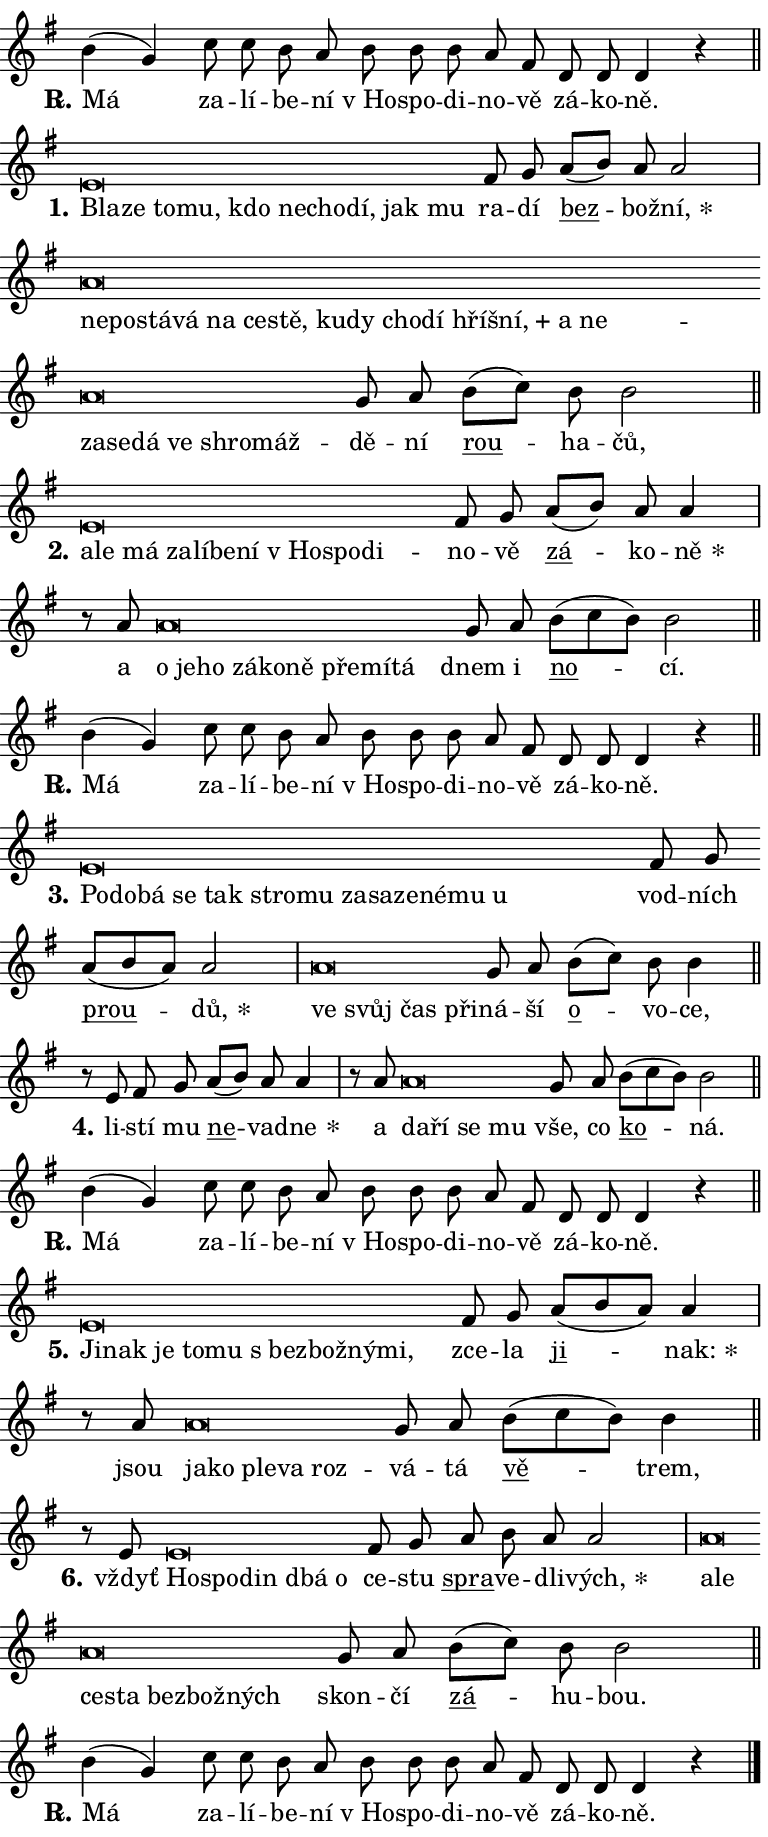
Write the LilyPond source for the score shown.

\version "2.24.0"
\header { tagline = "" }
\paper {
  indent = 0\cm
  top-margin = 0\cm
  right-margin = 0.13\cm % to fit lyric hyphens
  bottom-margin = 0\cm
  left-margin = 0\cm
  paper-width = 13\cm
  page-breaking = #ly:one-page-breaking
  system-system-spacing.basic-distance = #11
  score-system-spacing.basic-distance = #11
  ragged-last = ##f
}


%% Author: Thomas Morley
%% https://lists.gnu.org/archive/html/lilypond-user/2020-05/msg00002.html
#(define (line-position grob)
"Returns position of @var[grob} in current system:
   @code{'start}, if at first time-step
   @code{'end}, if at last time-step
   @code{'middle} otherwise
"
  (let* ((col (ly:item-get-column grob))
         (ln (ly:grob-object col 'left-neighbor))
         (rn (ly:grob-object col 'right-neighbor))
         (col-to-check-left (if (ly:grob? ln) ln col))
         (col-to-check-right (if (ly:grob? rn) rn col))
         (break-dir-left
           (and
             (ly:grob-property col-to-check-left 'non-musical #f)
             (ly:item-break-dir col-to-check-left)))
         (break-dir-right
           (and
             (ly:grob-property col-to-check-right 'non-musical #f)
             (ly:item-break-dir col-to-check-right))))
        (cond ((eqv? 1 break-dir-left) 'start)
              ((eqv? -1 break-dir-right) 'end)
              (else 'middle))))

#(define (tranparent-at-line-position vctor)
  (lambda (grob)
  "Relying on @code{line-position} select the relevant enry from @var{vctor}.
Used to determine transparency,"
    (case (line-position grob)
      ((end) (not (vector-ref vctor 0)))
      ((middle) (not (vector-ref vctor 1)))
      ((start) (not (vector-ref vctor 2))))))

noteHeadBreakVisibility =
#(define-music-function (break-visibility)(vector?)
"Makes @code{NoteHead}s transparent relying on @var{break-visibility}"
#{
  \override NoteHead.transparent =
    #(tranparent-at-line-position break-visibility)
#})

#(define delete-ledgers-for-transparent-note-heads
  (lambda (grob)
    "Reads whether a @code{NoteHead} is transparent.
If so this @code{NoteHead} is removed from @code{'note-heads} from
@var{grob}, which is supposed to be @code{LedgerLineSpanner}.
As a result ledgers are not printed for this @code{NoteHead}"
    (let* ((nhds-array (ly:grob-object grob 'note-heads))
           (nhds-list
             (if (ly:grob-array? nhds-array)
                 (ly:grob-array->list nhds-array)
                 '()))
           ;; Relies on the transparent-property being done before
           ;; Staff.LedgerLineSpanner.after-line-breaking is executed.
           ;; This is fragile ...
           (to-keep
             (remove
               (lambda (nhd)
                 (ly:grob-property nhd 'transparent #f))
               nhds-list)))
      ;; TODO find a better method to iterate over grob-arrays, similiar
      ;; to filter/remove etc for lists
      ;; For now rebuilt from scratch
      (set! (ly:grob-object grob 'note-heads)  '())
      (for-each
        (lambda (nhd)
          (ly:pointer-group-interface::add-grob grob 'note-heads nhd))
        to-keep))))

squashNotes = {
  \override NoteHead.X-extent = #'(-0.2 . 0.2)
  \override NoteHead.Y-extent = #'(-0.75 . 0)
  \override NoteHead.stencil =
    #(lambda (grob)
       (let ((pos (ly:grob-property grob 'staff-position)))
         (begin
           (if (< pos -7) (display "ERROR: Lower brevis then expected\n") (display ""))
           (if (<= pos -6) ly:text-interface::print ly:note-head::print))))
}
unSquashNotes = {
  \revert NoteHead.X-extent
  \revert NoteHead.Y-extent
  \revert NoteHead.stencil
}

hideNotes = \noteHeadBreakVisibility #begin-of-line-visible
unHideNotes = \noteHeadBreakVisibility #all-visible

% work-around for resetting accidentals
% https://lilypond.org/doc/v2.23/Documentation/notation/displaying-rhythms#unmetered-music
cadenzaMeasure = {
  \cadenzaOff
  \partial 1024 s1024
  \cadenzaOn
}

#(define-markup-command (accent layout props text) (markup?)
  "Underline accented syllable"
  (interpret-markup layout props
    #{\markup \override #'(offset . 4.3) \underline { #text }#}))

responsum = \markup \concat {
  "R" \hspace #-1.05 \path #0.1 #'((moveto 0 0.07) (lineto 0.9 0.8)) \hspace #0.05 "."
}

spaceSize = #0.6828661417322834 % exact space size for TeX Gyre Schola

\layout {
  \context {
    \Staff
    \remove "Time_signature_engraver"
    \override LedgerLineSpanner.after-line-breaking = #delete-ledgers-for-transparent-note-heads
  }
  \context {
    \Lyrics {
      \override LyricSpace.minimum-distance = \spaceSize
      \override LyricText.font-name = #"TeX Gyre Schola"
      \override LyricText.font-size = 1
      \override StanzaNumber.font-name = #"TeX Gyre Schola Bold"
      \override StanzaNumber.font-size = 1
    }
  }
  \context {
    \Score 
    \override NoteHead.text =
      #(lambda (grob) 
        (let ((pos (ly:grob-property grob 'staff-position)))
          #{\markup {
            \combine
              \halign #-0.55 \raise #(if (= pos -6) 0 0.5) \override #'(thickness . 2) \draw-line #'(3.2 . 0)
              \musicglyph "noteheads.sM1"
          }#}))
  }
}

% magnetic-lyrics.ily
%
%   written by
%     Jean Abou Samra <jean@abou-samra.fr>
%     Werner Lemberg <wl@gnu.org>
%
%   adapted by
%     Jiri Hon <jiri.hon@gmail.com>
%
% Version 2022-Apr-15

% https://www.mail-archive.com/lilypond-user@gnu.org/msg149350.html

#(define (Left_hyphen_pointer_engraver context)
   "Collect syllable-hyphen-syllable occurrences in lyrics and store
them in properties.  This engraver only looks to the left.  For
example, if the lyrics input is @code{foo -- bar}, it does the
following.

@itemize @bullet
@item
Set the @code{text} property of the @code{LyricHyphen} grob between
@q{foo} and @q{bar} to @code{foo}.

@item
Set the @code{left-hyphen} property of the @code{LyricText} grob with
text @q{foo} to the @code{LyricHyphen} grob between @q{foo} and
@q{bar}.
@end itemize

Use this auxiliary engraver in combination with the
@code{lyric-@/text::@/apply-@/magnetic-@/offset!} hook."
   (let ((hyphen #f)
         (text #f))
     (make-engraver
      (acknowledgers
       ((lyric-syllable-interface engraver grob source-engraver)
        (set! text grob)))
      (end-acknowledgers
       ((lyric-hyphen-interface engraver grob source-engraver)
        ;(when (not (grob::has-interface grob 'lyric-space-interface))
          (set! hyphen grob)));)
      ((stop-translation-timestep engraver)
       (when (and text hyphen)
         (ly:grob-set-object! text 'left-hyphen hyphen))
       (set! text #f)
       (set! hyphen #f)))))

#(define (lyric-text::apply-magnetic-offset! grob)
   "If the space between two syllables is less than the value in
property @code{LyricText@/.details@/.squash-threshold}, move the right
syllable to the left so that it gets concatenated with the left
syllable.

Use this function as a hook for
@code{LyricText@/.after-@/line-@/breaking} if the
@code{Left_@/hyphen_@/pointer_@/engraver} is active."
   (let ((hyphen (ly:grob-object grob 'left-hyphen #f)))
     (when hyphen
       (let ((left-text (ly:spanner-bound hyphen LEFT)))
         (when (grob::has-interface left-text 'lyric-syllable-interface)
           (let* ((common (ly:grob-common-refpoint grob left-text X))
                  (this-x-ext (ly:grob-extent grob common X))
                  (left-x-ext
                   (begin
                     ;; Trigger magnetism for left-text.
                     (ly:grob-property left-text 'after-line-breaking)
                     (ly:grob-extent left-text common X)))
                  ;; `delta` is the gap width between two syllables.
                  (delta (- (interval-start this-x-ext)
                            (interval-end left-x-ext)))
                  (details (ly:grob-property grob 'details))
                  (threshold (assoc-get 'squash-threshold details 0.2)))
             (when (< delta threshold)
               (let* (;; We have to manipulate the input text so that
                      ;; ligatures crossing syllable boundaries are not
                      ;; disabled.  For languages based on the Latin
                      ;; script this is essentially a beautification.
                      ;; However, for non-Western scripts it can be a
                      ;; necessity.
                      (lt (ly:grob-property left-text 'text))
                      (rt (ly:grob-property grob 'text))
                      (is-space (grob::has-interface hyphen 'lyric-space-interface))
                      (space (if is-space " " ""))
                      (extra-delta (if is-space spaceSize 0))
                      ;; Append new syllable.
                      (ltrt-space (if (and (string? lt) (string? rt))
                                (string-append lt space rt)
                                (make-concat-markup (list lt space rt))))
                      ;; Right-align `ltrt` to the right side.
                      (ltrt-space-markup (grob-interpret-markup
                               grob
                               (make-translate-markup
                                (cons (interval-length this-x-ext) 0)
                                (make-right-align-markup ltrt-space)))))
                 (begin
                   ;; Don't print `left-text`.
                   (ly:grob-set-property! left-text 'stencil #f)
                   ;; Set text and stencil (which holds all collected
                   ;; syllables so far) and shift it to the left.
                   (ly:grob-set-property! grob 'text ltrt-space)
                   (ly:grob-set-property! grob 'stencil ltrt-space-markup)
                   (ly:grob-translate-axis! grob (- (- delta extra-delta)) X))))))))))


#(define (lyric-hyphen::displace-bounds-first grob)
   ;; Make very sure this callback isn't triggered too early.
   (let ((left (ly:spanner-bound grob LEFT))
         (right (ly:spanner-bound grob RIGHT)))
     (ly:grob-property left 'after-line-breaking)
     (ly:grob-property right 'after-line-breaking)
     (ly:lyric-hyphen::print grob)))

squashThreshold = #0.4

\layout {
  \context {
    \Lyrics
    \consists #Left_hyphen_pointer_engraver
    \override LyricText.after-line-breaking =
      #lyric-text::apply-magnetic-offset!
    \override LyricHyphen.stencil = #lyric-hyphen::displace-bounds-first
    \override LyricText.details.squash-threshold = \squashThreshold
    \override LyricHyphen.minimum-distance = 0
    \override LyricHyphen.minimum-length = \squashThreshold
  }
}

squashText = \override LyricText.details.squash-threshold = 9999
unSquashText = \override LyricText.details.squash-threshold = \squashThreshold

leftText = \override LyricText.self-alignment-X = #LEFT
unLeftText = \revert LyricText.self-alignment-X

starOffset = #(lambda (grob) 
                (let ((x_offset (ly:self-alignment-interface::aligned-on-x-parent grob)))
                  (if (= x_offset 0) 0 (+ x_offset 1.2))))

star = #(define-music-function (syllable)(string?)
"Append star separator at the end of a syllable"
#{
  \once \override LyricText.X-offset = #starOffset
  \lyricmode { \markup {
    #syllable
    \override #'((font-name . "TeX Gyre Schola Bold")) \hspace #0.2 \lower #0.65 \larger "*"
  } }
#})

starAccent = #(define-music-function (syllable)(string?)
"Append star separator at the end of a syllable and make accent"
#{
  \once \override LyricText.X-offset = #starOffset
  \lyricmode { \markup {
    \accent #syllable
    \override #'((font-name . "TeX Gyre Schola Bold")) \hspace #0.2 \lower #0.65 \larger "*"
  } }
#})

breath = #(define-music-function (syllable)(string?)
"Append breathing indicator at the end of a syllable"
#{
  \lyricmode { \markup { #syllable "+" } }
#})

optionalBreath = #(define-music-function (syllable)(string?)
"Append optional breathing indicator at the end of a syllable"
#{
  \lyricmode { \markup { #syllable "(+)" } }
#})


\score {
    <<
        \new Voice = "melody" { \cadenzaOn \key g \major \relative { b'4( g) c8 c b a \bar "" b b b a fis \bar "" d d d4 r \cadenzaMeasure \bar "||" \break } }
        \new Lyrics \lyricsto "melody" { \lyricmode { \set stanza = \responsum
Má za -- lí -- be -- ní "v Ho" -- spo -- di -- no -- vě zá -- ko -- ně. } }
    >>
    \layout {}
}

\score {
    <<
        \new Voice = "melody" { \cadenzaOn \key g \major \relative { \squashNotes e'\breve*1/16 \hideNotes \breve*1/16 \bar "" \breve*1/16 \bar "" \breve*1/16 \bar "" \breve*1/16 \bar "" \breve*1/16 \bar "" \breve*1/16 \bar "" \breve*1/16 \bar "" \breve*1/16 \breve*1/16 \bar "" \unHideNotes \unSquashNotes fis8 g \bar "" a[( b)] a a2 \cadenzaMeasure \bar "|" \squashNotes a\breve*1/16 \hideNotes \breve*1/16 \bar "" \breve*1/16 \bar "" \breve*1/16 \bar "" \breve*1/16 \bar "" \breve*1/16 \bar "" \breve*1/16 \bar "" \breve*1/16 \bar "" \breve*1/16 \bar "" \breve*1/16 \bar "" \breve*1/16 \bar "" \breve*1/16 \bar "" \breve*1/16 \bar "" \breve*1/16 \bar "" \breve*1/16 \bar "" \breve*1/16 \bar "" \breve*1/16 \bar "" \breve*1/16 \bar "" \breve*1/16 \bar "" \breve*1/16 \breve*1/16 \bar "" \unHideNotes \unSquashNotes g8 a \bar "" b[( c)] b b2 \cadenzaMeasure \bar "||" \break } }
        \new Lyrics \lyricsto "melody" { \lyricmode { \set stanza = "1."
\leftText Bla -- \squashText ze to -- mu, kdo ne -- cho -- dí, jak mu \unLeftText \unSquashText ra -- dí \markup \accent bez -- bož -- \star ní, \leftText ne -- \squashText po -- stá -- vá na ce -- stě, ku -- dy cho -- dí hří -- \breath "šní," a ne -- za -- se -- dá ve shro -- máž -- \unLeftText \unSquashText dě -- ní \markup \accent rou -- ha -- čů, } }
    >>
    \layout {}
}

\score {
    <<
        \new Voice = "melody" { \cadenzaOn \key g \major \relative { \squashNotes e'\breve*1/16 \hideNotes \breve*1/16 \bar "" \breve*1/16 \bar "" \breve*1/16 \bar "" \breve*1/16 \bar "" \breve*1/16 \bar "" \breve*1/16 \bar "" \breve*1/16 \bar "" \breve*1/16 \breve*1/16 \bar "" \unHideNotes \unSquashNotes fis8 g \bar "" a[( b)] a a4 \cadenzaMeasure \bar "|" r8 a8 \squashNotes a\breve*1/16 \hideNotes \breve*1/16 \bar "" \breve*1/16 \bar "" \breve*1/16 \bar "" \breve*1/16 \bar "" \breve*1/16 \bar "" \breve*1/16 \bar "" \breve*1/16 \breve*1/16 \bar "" \unHideNotes \unSquashNotes g8 a \bar "" b[( c b)] b2 \cadenzaMeasure \bar "||" \break } }
        \new Lyrics \lyricsto "melody" { \lyricmode { \set stanza = "2."
\leftText a -- \squashText le má za -- lí -- be -- ní "v Ho" -- spo -- di -- \unLeftText \unSquashText no -- vě \markup \accent zá -- ko -- \star ně a \leftText o \squashText je -- ho zá -- ko -- ně pře -- mí -- tá \unLeftText \unSquashText dnem i \markup \accent no -- cí. } }
    >>
    \layout {}
}

\score {
    <<
        \new Voice = "melody" { \cadenzaOn \key g \major \relative { b'4( g) c8 c b a \bar "" b b b a fis \bar "" d d d4 r \cadenzaMeasure \bar "||" \break } }
        \new Lyrics \lyricsto "melody" { \lyricmode { \set stanza = \responsum
Má za -- lí -- be -- ní "v Ho" -- spo -- di -- no -- vě zá -- ko -- ně. } }
    >>
    \layout {}
}

\score {
    <<
        \new Voice = "melody" { \cadenzaOn \key g \major \relative { \squashNotes e'\breve*1/16 \hideNotes \breve*1/16 \bar "" \breve*1/16 \bar "" \breve*1/16 \bar "" \breve*1/16 \bar "" \breve*1/16 \bar "" \breve*1/16 \bar "" \breve*1/16 \bar "" \breve*1/16 \bar "" \breve*1/16 \bar "" \breve*1/16 \bar "" \breve*1/16 \breve*1/16 \bar "" \unHideNotes \unSquashNotes fis8 g \bar "" a[( b a)] a2 \cadenzaMeasure \bar "|" \squashNotes a\breve*1/16 \hideNotes \breve*1/16 \bar "" \breve*1/16 \breve*1/16 \bar "" \unHideNotes \unSquashNotes g8 a \bar "" b[( c)] b b4 \cadenzaMeasure \bar "||" \break } }
        \new Lyrics \lyricsto "melody" { \lyricmode { \set stanza = "3."
\leftText Po -- \squashText do -- bá se tak stro -- mu za -- sa -- ze -- né -- mu u \unLeftText \unSquashText vod -- ních \markup \accent prou -- \star dů, \leftText ve \squashText svůj čas při -- \unLeftText \unSquashText ná -- ší \markup \accent o -- vo -- ce, } }
    >>
    \layout {}
}

\score {
    <<
        \new Voice = "melody" { \cadenzaOn \key g \major \relative { r8 e' fis8 g \bar "" a[( b)] a a4 \cadenzaMeasure \bar "|" r8 a8 \squashNotes a\breve*1/16 \hideNotes \breve*1/16 \bar "" \breve*1/16 \breve*1/16 \bar "" \unHideNotes \unSquashNotes g8 a \bar "" b[( c b)] b2 \cadenzaMeasure \bar "||" \break } }
        \new Lyrics \lyricsto "melody" { \lyricmode { \set stanza = "4."
li -- stí mu \markup \accent ne -- vad -- \star ne a \leftText da -- \squashText ří se mu \unLeftText \unSquashText vše, co \markup \accent ko -- ná. } }
    >>
    \layout {}
}

\score {
    <<
        \new Voice = "melody" { \cadenzaOn \key g \major \relative { b'4( g) c8 c b a \bar "" b b b a fis \bar "" d d d4 r \cadenzaMeasure \bar "||" \break } }
        \new Lyrics \lyricsto "melody" { \lyricmode { \set stanza = \responsum
Má za -- lí -- be -- ní "v Ho" -- spo -- di -- no -- vě zá -- ko -- ně. } }
    >>
    \layout {}
}

\score {
    <<
        \new Voice = "melody" { \cadenzaOn \key g \major \relative { \squashNotes e'\breve*1/16 \hideNotes \breve*1/16 \bar "" \breve*1/16 \bar "" \breve*1/16 \bar "" \breve*1/16 \bar "" \breve*1/16 \bar "" \breve*1/16 \bar "" \breve*1/16 \breve*1/16 \bar "" \unHideNotes \unSquashNotes fis8 g \bar "" a[( b a)] a4 \cadenzaMeasure \bar "|" r8 a8 \squashNotes a\breve*1/16 \hideNotes \breve*1/16 \bar "" \breve*1/16 \bar "" \breve*1/16 \breve*1/16 \bar "" \unHideNotes \unSquashNotes g8 a \bar "" b[( c b)] b4 \cadenzaMeasure \bar "||" \break } }
        \new Lyrics \lyricsto "melody" { \lyricmode { \set stanza = "5."
\leftText Ji -- \squashText nak je to -- mu "s bez" -- bož -- ný -- mi, \unLeftText \unSquashText zce -- la \markup \accent ji -- \star nak: jsou \leftText ja -- \squashText ko ple -- va roz -- \unLeftText \unSquashText vá -- tá \markup \accent vě -- trem, } }
    >>
    \layout {}
}

\score {
    <<
        \new Voice = "melody" { \cadenzaOn \key g \major \relative { r8 e'8 \squashNotes e\breve*1/16 \hideNotes \breve*1/16 \bar "" \breve*1/16 \bar "" \breve*1/16 \breve*1/16 \bar "" \unHideNotes \unSquashNotes fis8 g \bar "" a b a a2 \cadenzaMeasure \bar "|" \squashNotes a\breve*1/16 \hideNotes \breve*1/16 \bar "" \breve*1/16 \bar "" \breve*1/16 \bar "" \breve*1/16 \bar "" \breve*1/16 \breve*1/16 \bar "" \unHideNotes \unSquashNotes g8 a \bar "" b[( c)] b b2 \cadenzaMeasure \bar "||" \break } }
        \new Lyrics \lyricsto "melody" { \lyricmode { \set stanza = "6."
vždyť \leftText Ho -- \squashText spo -- din dbá o \unLeftText \unSquashText ce -- stu \markup \accent spra -- ve -- dli -- \star vých, \leftText a -- \squashText le ce -- sta bez -- bož -- ných \unLeftText \unSquashText skon -- čí \markup \accent zá -- hu -- bou. } }
    >>
    \layout {}
}

\score {
    <<
        \new Voice = "melody" { \cadenzaOn \key g \major \relative { b'4( g) c8 c b a \bar "" b b b a fis \bar "" d d d4 r \cadenzaMeasure \bar "||" \break } \bar "|." }
        \new Lyrics \lyricsto "melody" { \lyricmode { \set stanza = \responsum
Má za -- lí -- be -- ní "v Ho" -- spo -- di -- no -- vě zá -- ko -- ně. } }
    >>
    \layout {}
}
